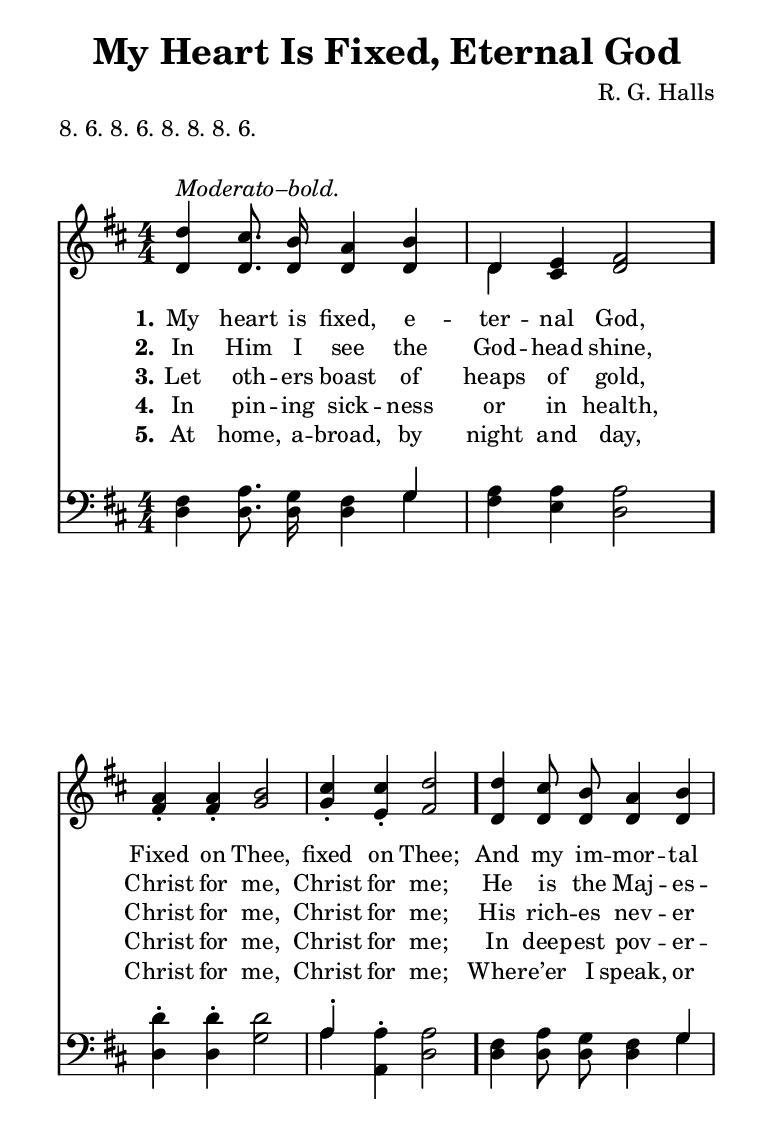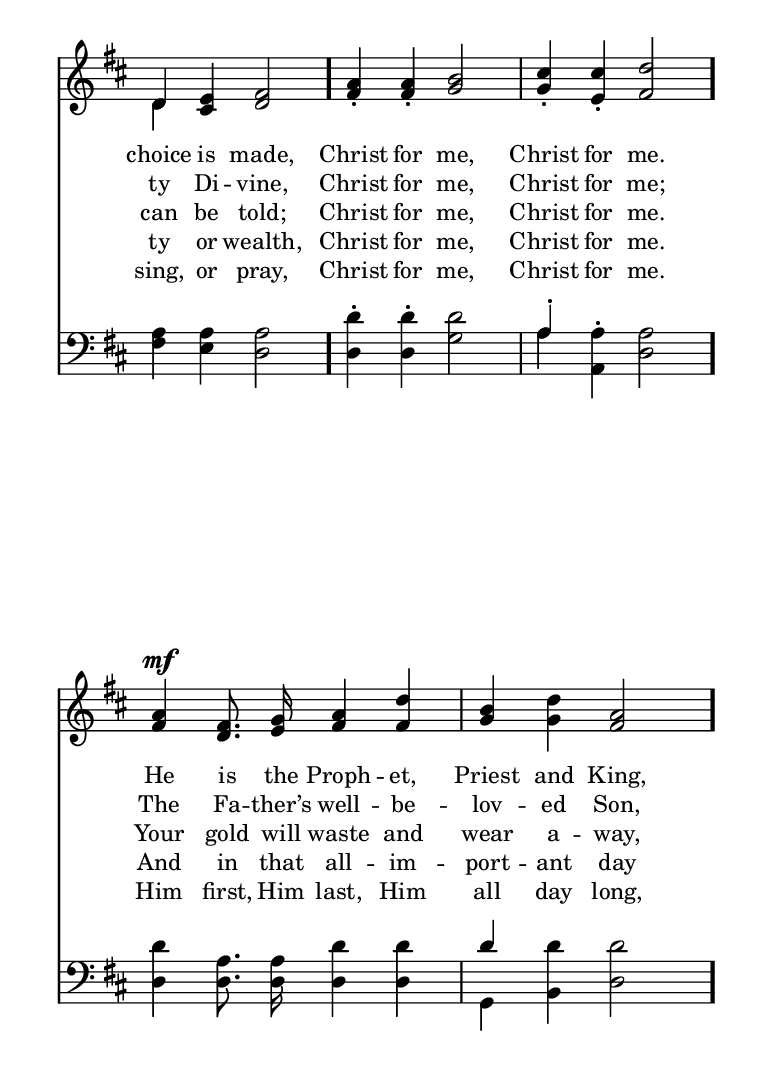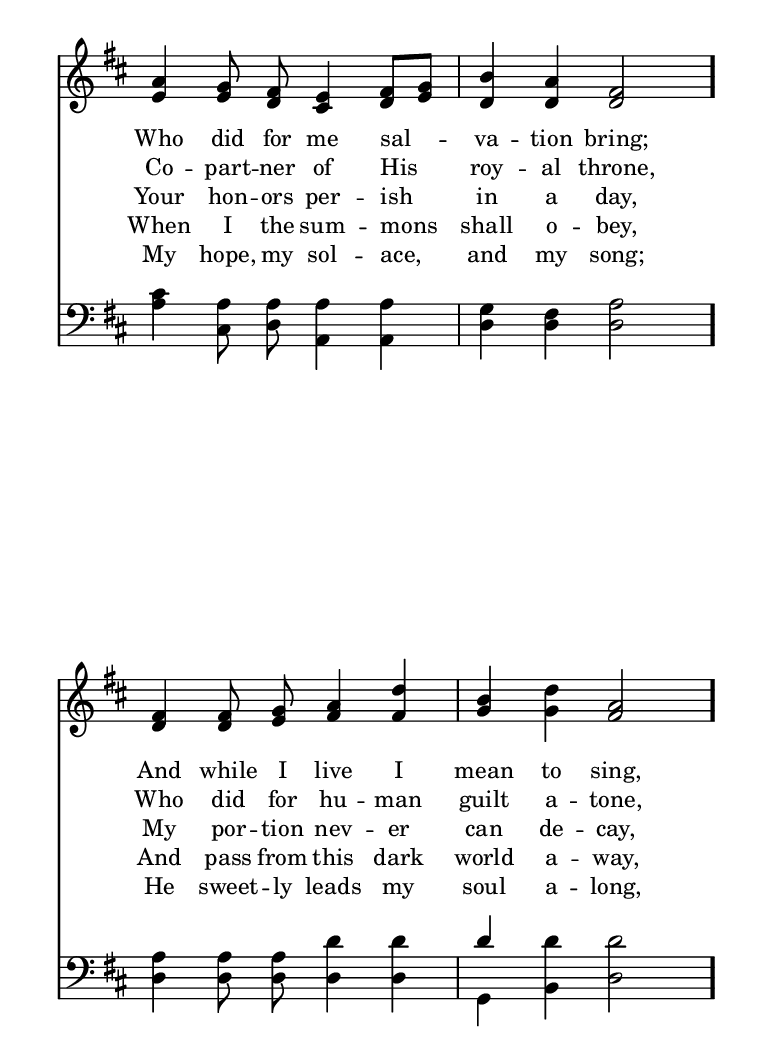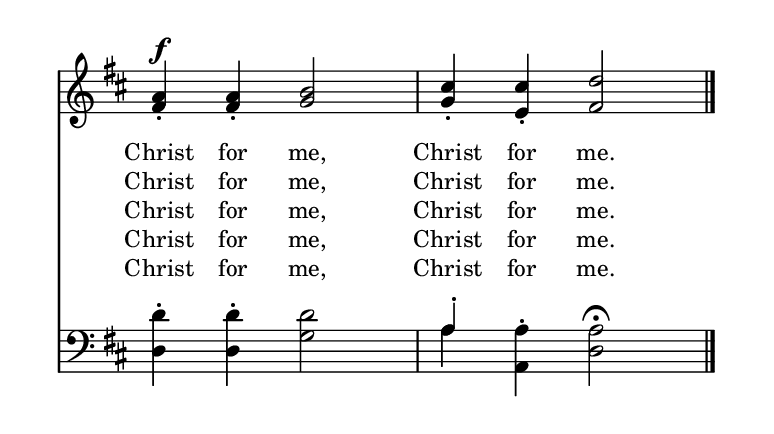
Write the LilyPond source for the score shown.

\include "common/global.ily"
\paper {
  \include "common/paper.ily"
}

\header{
  hymnnumber = "243"
  title = "My Heart Is Fixed, Eternal God"
  tunename = "Christ For Me"
  meter = "8. 6. 8. 6. 8. 8. 8. 6."
  poet = ""
  composer = "R. G. Halls"
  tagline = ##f
}

ta = { \tempo 4=80 }
tb = { \tempo 4=40 }

patternA = { \ta c4 c8. c16 c4 c | c c c2 }
patternB = { \ta c4 c4 c2 }
patternC = { \ta c4 c8 c c4 c | c4 c c2 }
patternD = { \ta c4 c8 c c4 c8[ c8] | c4 c c2 }
patternE = { \ta c4 c4 c2 | c4 c4 \tb c2\fermata }

global = {
  \include "common/overrides.ily"
  \override Staff.TimeSignature.style = #'numbered
  \time 4/4
  \override Score.MetronomeMark.transparent = ##t % hide all fermata changes too
  \ta
  \key d \major
  \autoBeamOff
}

notesSoprano = {
\global
\relative c'' {

  \changePitch \patternA { d^\markup{\italic{Moderato–bold.}} cis b a b | d, e fis }
  \changePitch \patternB { a a b | cis cis d }
  \changePitch \patternC { d cis b a b | d, e fis }
  \changePitch \patternB { a a b | cis cis d }

  \changePitch \patternA { a^\mf fis g a d | b d a }
  \changePitch \patternD { a g fis e fis g | b a fis }
  \changePitch \patternC { fis fis g a d | b d a }
  \changePitch \patternB { a^\f a b | cis cis d }

  \bar "|."

}
}

notesAlto = {
\global
\relative e' {

  \changePitch \patternA { d d d d d | d cis d }
  \changePitch \patternB { fis\staccato fis\staccato g | g\staccato e\staccato fis }
  \changePitch \patternC { d d d d d | d cis d }
  \changePitch \patternB { fis\staccato fis\staccato g | g\staccato e\staccato fis }

  \changePitch \patternA { fis d e fis fis | g g fis }
  \changePitch \patternD { e e d cis d e | d d d }
  \changePitch \patternC { d d e fis fis | g g fis }
  \changePitch \patternB { fis\staccato fis\staccato g | g\staccato e\staccato fis }

}
}

notesTenor = {
\global
\relative a {

  \changePitch \patternA { fis a g fis g | a a a }
  \changePitch \patternB { d\staccato d\staccato d | a\staccato a\staccato a }
  \changePitch \patternC { fis a g fis g | a a a }
  \changePitch \patternB { d\staccato d\staccato d | a\staccato a\staccato a }

  \changePitch \patternA { d a a d d | d d d }
  \changePitch \patternC { cis a a a a | g fis a }
  \changePitch \patternC { a a a d d | d d d }
  \changePitch \patternB { d\staccato d\staccato d | a\staccato a\staccato a }

}
}

notesBass = {
\global
\relative f {

  \changePitch \patternA { d d d d g | fis e d }
  \changePitch \patternB { d d g | a a, d }
  \changePitch \patternC { d d d d g | fis e d }
  \changePitch \patternB { d d g | a a, d }

  \changePitch \patternA { d d d d d | g, b d }
  \changePitch \patternC { a' cis, d a a | d d d }
  \changePitch \patternC { d d d d d | g, b d }
  \changePitch \patternE { d d g | a a, d }

}
}

wordsA = \lyricmode {
\set stanza = "1."

My heart is fixed, e -- ter -- nal God, \bar "."
Fixed on Thee, fixed on Thee; \bar "."
And my im -- mor -- tal choice is made, \bar "."
Christ for me, Christ for me. \bar "."
He is the Proph -- et, Priest and King, \bar "."
Who did for me sal -- va -- tion bring; \bar "."
And while I live I mean to sing, \bar "."
Christ for me, Christ for me. \bar "."

}

wordsB = \lyricmode {
\set stanza = "2."

In Him I see the God -- head shine,
Christ for me, Christ for me;
He is the Maj -- es -- ty Di -- vine,
Christ for me, Christ for me;
The Fa -- ther’s well -- be -- lov -- ed Son,
Co -- part -- ner of His roy -- al throne,
Who did for hu -- man guilt a -- tone,
Christ for me, Christ for me.

}

wordsC = \lyricmode {
\set stanza = "3."

Let oth -- ers boast of heaps of gold,
Christ for me, Christ for me;
His rich -- es nev -- er can be told;
Christ for me, Christ for me.
Your gold will waste and wear a -- way,
Your hon -- ors per -- ish in a day,
My por -- tion nev -- er can de -- cay,
Christ for me, Christ for me.

}

wordsD = \lyricmode {
\set stanza = "4."

In pin -- ing sick -- ness or in health,
Christ for me, Christ for me;
In deep -- est pov -- er -- ty or wealth,
Christ for me, Christ for me.
And in that all -- im -- port -- ant day
When I the sum -- mons shall o -- bey,
And pass from this dark world a -- way,
Christ for me, Christ for me.

}

wordsE = \lyricmode {
\set stanza = "5."

At home, a -- broad, by night and day,
Christ for me, Christ for me;
Wher -- e’er I speak, or sing, or pray,
Christ for me, Christ for me.
Him first, Him last, Him all day long,
My hope, my sol -- ace, and my song;
He sweet -- ly leads my soul a -- long,
Christ for me, Christ for me.

}

\score {
  \context ChoirStaff <<
    \context Staff = upper <<
      \set Staff.autoBeaming = ##f
      \set ChoirStaff.systemStartDelimiter = #'SystemStartBar
      \set ChoirStaff.printPartCombineTexts = ##f
      \partcombine #'(2 . 9) \notesSoprano \notesAlto
      \context NullVoice = sopranos { \voiceOne << \notesSoprano >> }
      \context NullVoice = altos { \voiceTwo << \notesAlto >> }
      \context Lyrics = one   \lyricsto sopranos \wordsA
      \context Lyrics = two   \lyricsto sopranos \wordsB
      \context Lyrics = three \lyricsto sopranos \wordsC
      \context Lyrics = four  \lyricsto sopranos \wordsD
      \context Lyrics = five  \lyricsto sopranos \wordsE
    >>
    \context Staff = men <<
      \set Staff.autoBeaming = ##f
      \clef bass
      \set ChoirStaff.printPartCombineTexts = ##f
      \partcombine #'(2 . 9) \notesTenor \notesBass
      \context NullVoice = tenors { \voiceOne << \notesTenor >> }
      \context NullVoice = basses { \voiceTwo << \notesBass >> }
    >>
  >>
  \layout {
    \include "common/layout.ily"
  }
  \midi{
    \include "common/midi.ily"
  }
}

\version "2.19.49"  % necessary for upgrading to future LilyPond versions.

% vi:set et ts=2 sw=2 ai nocindent syntax=lilypond:
